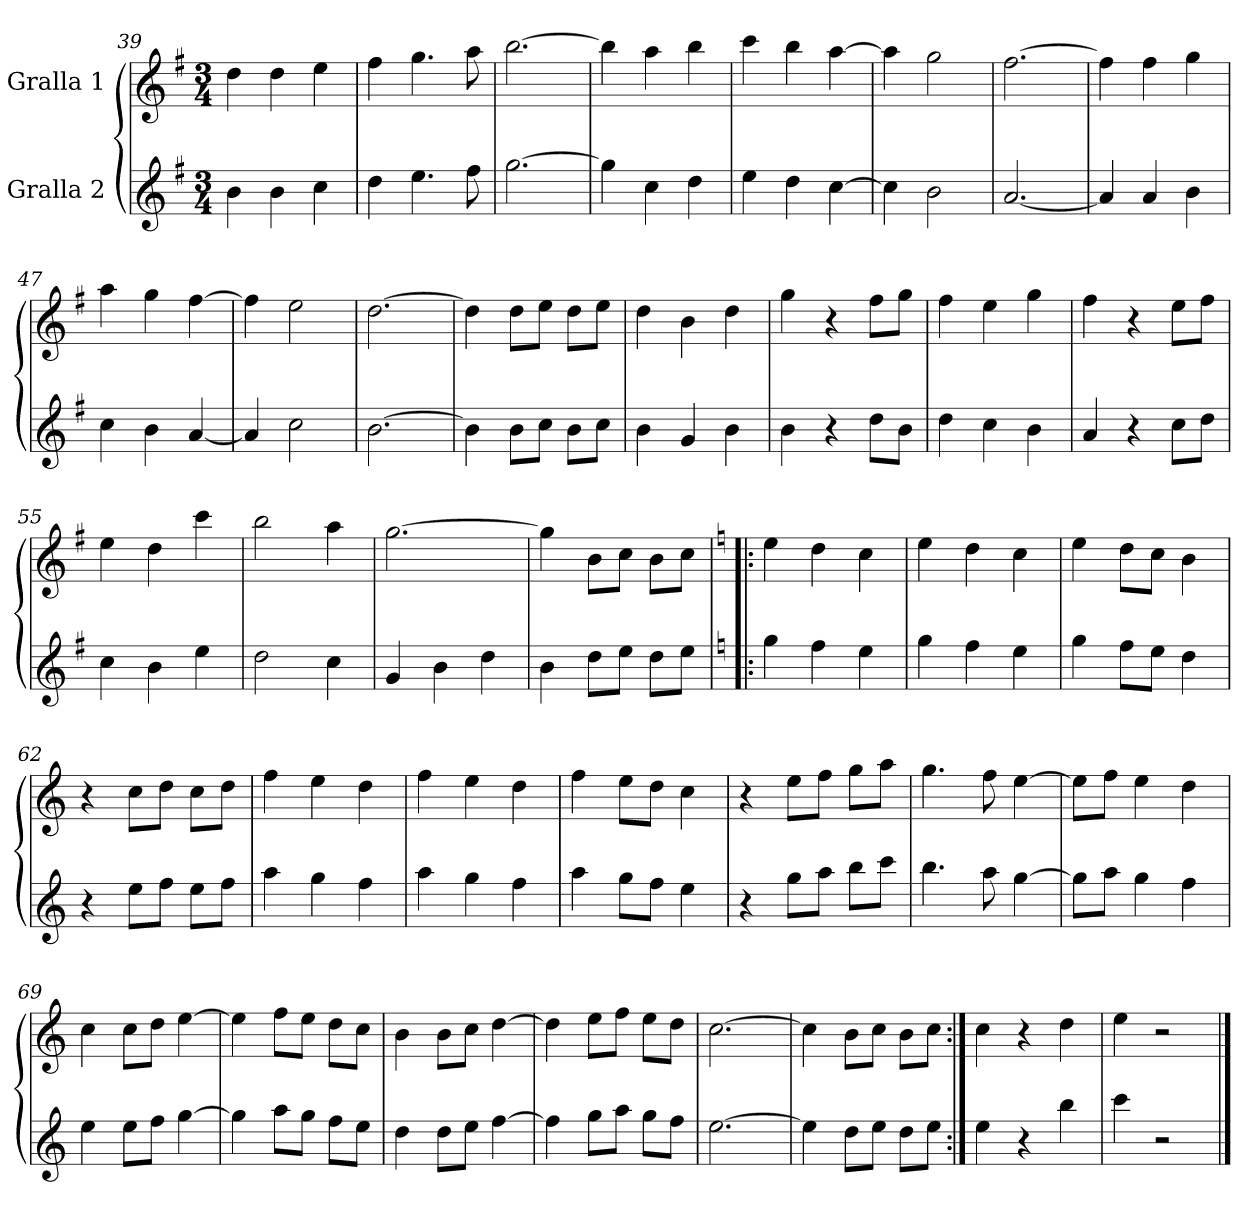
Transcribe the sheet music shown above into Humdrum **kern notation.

**kern	**kern
*part2	*part1
*staff2	*staff1
*I"Gralla 2	*I"Gralla 1
*clefG2	*clefG2
*k[f#]	*k[f#]
*M3/4	*M3/4
=39	=39
4b	4dd
4b	4dd
4cc	4ee
=40	=40
4dd	4ff#
4.ee	4.gg
8ff#	8aa
=41	=41
[2.gg	[2.bb
=42	=42
4gg]	4bb]
4cc	4aa
4dd	4bb
=43	=43
4ee	4ccc
4dd	4bb
[4cc	[4aa
=44	=44
4cc]	4aa]
2b	2gg
=45	=45
[2.a	[2.ff#
=46	=46
4a]	4ff#]
4a	4ff#
4b	4gg
=47	=47
4cc	4aa
4b	4gg
[4a	[4ff#
=48	=48
4a]	4ff#]
2cc	2ee
=49	=49
[2.b	[2.dd
=50	=50
4b]	4dd]
8b\L	8dd\L
8cc\J	8ee\J
8b\L	8dd\L
8cc\J	8ee\J
=51	=51
4b	4dd
4g	4b
4b	4dd
=52	=52
4b	4gg
4r	4r
8dd\L	8ff#\L
8b\J	8gg\J
=53	=53
4dd	4ff#
4cc	4ee
4b	4gg
=54	=54
4a	4ff#
4r	4r
8cc\L	8ee\L
8dd\J	8ff#\J
=55	=55
4cc	4ee
4b	4dd
4ee	4ccc
=56	=56
2dd	2bb
4cc	4aa
=57	=57
4g	[2.gg
4b	.
4dd	.
=58	=58
4b	4gg]
8dd\L	8b\L
8ee\J	8cc\J
8dd\L	8b\L
8ee\J	8cc\J
=59!|:	=59!|:
*k[]	*k[]
4gg	4ee
4ff	4dd
4ee	4cc
=60	=60
4gg	4ee
4ff	4dd
4ee	4cc
=61	=61
4gg	4ee
8ff\L	8dd\L
8ee\J	8cc\J
4dd	4b
=62	=62
4r	4r
8ee\L	8cc\L
8ff\J	8dd\J
8ee\L	8cc\L
8ff\J	8dd\J
=63	=63
4aa	4ff
4gg	4ee
4ff	4dd
=64	=64
4aa	4ff
4gg	4ee
4ff	4dd
=65	=65
4aa	4ff
8gg\L	8ee\L
8ff\J	8dd\J
4ee	4cc
=66	=66
4r	4r
8gg\L	8ee\L
8aa\J	8ff\J
8bb\L	8gg\L
8ccc\J	8aa\J
=67	=67
4.bb	4.gg
8aa	8ff
[4gg	[4ee
=68	=68
8gg\L]	8ee\L]
8aa\J	8ff\J
4gg	4ee
4ff	4dd
=69	=69
4ee	4cc
8ee\L	8cc\L
8ff\J	8dd\J
[4gg	[4ee
=70	=70
4gg]	4ee]
8aa\L	8ff\L
8gg\J	8ee\J
8ff\L	8dd\L
8ee\J	8cc\J
=71	=71
4dd	4b
8dd\L	8b\L
8ee\J	8cc\J
[4ff	[4dd
=72	=72
4ff]	4dd]
8gg\L	8ee\L
8aa\J	8ff\J
8gg\L	8ee\L
8ff\J	8dd\J
=73	=73
[2.ee	[2.cc
=74	=74
4ee]	4cc]
8dd\L	8b\L
8ee\J	8cc\J
8dd\L	8b\L
8ee\J	8cc\J
=75:|!	=75:|!
4ee	4cc
4r	4r
4bb	4dd
=76	=76
4ccc	4ee
2r	2r
==	==
*-	*-
